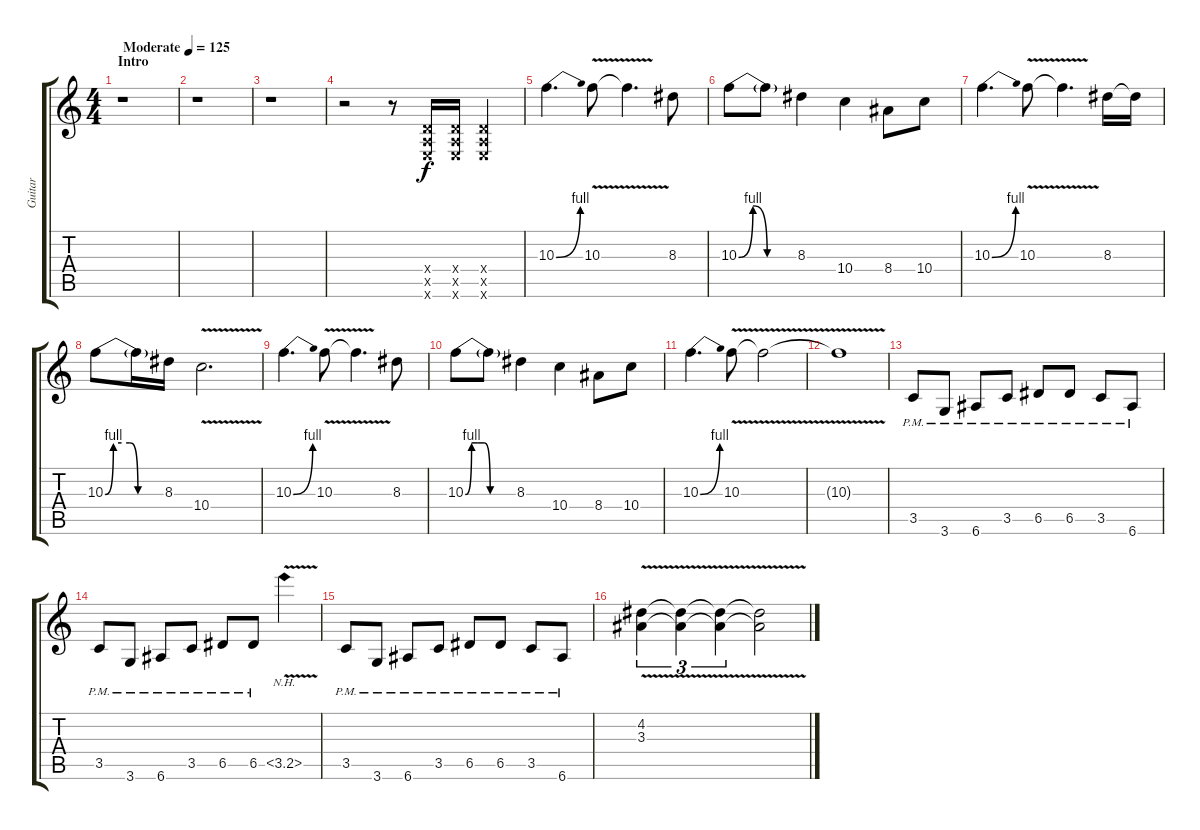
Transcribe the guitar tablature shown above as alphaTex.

\track ("Guitar" "Guitar") {instrument distortionguitar}
\staff {score tabs}
\tuning (E4 B3 G3 D3 A2 E2) {hide}
\ts (4 4)
\section ("" "Intro")
\tempo (125 "Moderate")
\clef g2
\ks c
r.1{dy f instrument distortionguitar} |
r.1 |
r.1 |
r.2 r.8 (0.4{x} 0.5{x} 0.6{x}).16 (0.4{x} 0.5{x} 0.6{x}).16 (0.4{x} 0.5{x} 0.6{x}).4 |
10.3{be (bend 0 0 60 4)}.4{d} 10.3{v}.8 10.3{v t}.4{d} 8.3.8 |
10.3{be (bendrelease 0 0 20 4 40 4 60 0)}.8 10.3{be (hold 0 0 60 0) t}.8 8.3.4 10.4.4 8.4.8 10.4.8 |
10.3{be (bend 0 0 60 4)}.4{d} 10.3{v}.8 10.3{v t}.4{d} 8.3.16 8.3{t}.16 |
10.3{be (custom 0 0 15 4 30 4 45 4 60 0)}.8 10.3{be (hold 0 0 60 0) t}.16 8.3.16 10.4{v}.2{d} |
10.3{be (bend 0 0 60 4)}.4{d} 10.3{v}.8 10.3{v t}.4{d} 8.3.8 |
10.3{be (custom 0 0 15 4 30 4 45 4 60 0)}.8 10.3{be (hold 0 0 60 0) t}.8 8.3.4 10.4.4 8.4.8 10.4.8 |
10.3{be (bend 0 0 60 4)}.4{d} 10.3{v}.8 10.3{v t}.2 |
10.3{v t}.1 |
3.5{pm}.8 3.6{pm}.8 6.6{pm}.8 3.5{pm}.8 6.5{pm}.8 6.5{pm}.8 3.5{pm}.8 6.6{pm}.8 |
3.5{pm}.8 3.6{pm}.8 6.6{pm}.8 3.5{pm}.8 6.5{pm}.8 6.5{pm}.8 3.5{nh v}.4 |
3.5{pm}.8 3.6{pm}.8 6.6{pm}.8 3.5{pm}.8 6.5{pm}.8 6.5{pm}.8 3.5{pm}.8 6.6{pm}.8 |
(4.2{v} 3.3{v}).4{tu (3 2)} (4.2{v t} 3.3{v t}).4{tu (3 2)} (4.2{v t} 3.3{v t}).4{tu (3 2)} (4.2{v t} 3.3{v t}).2
